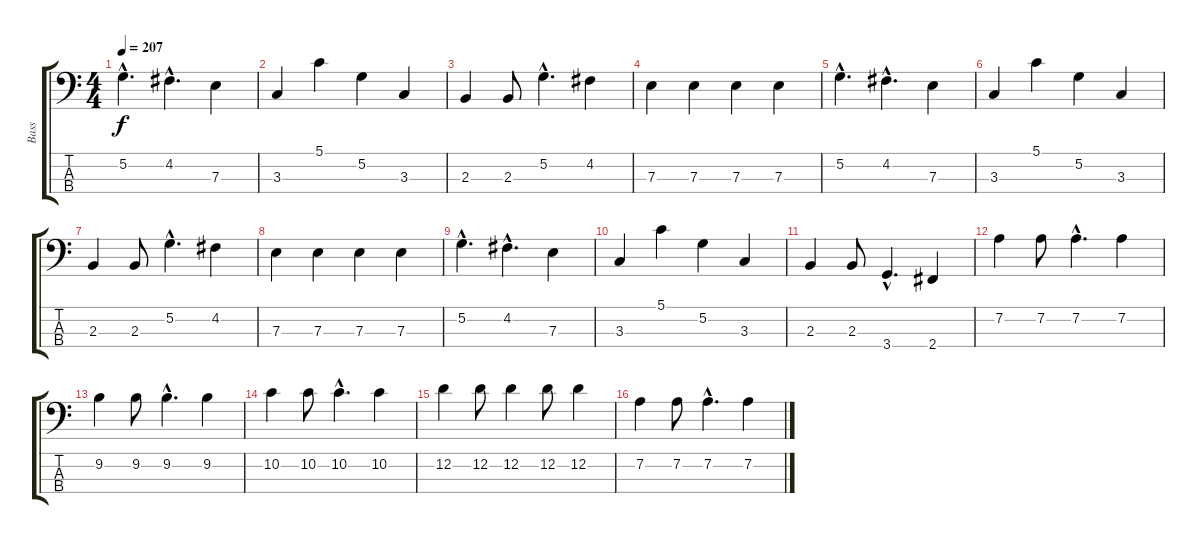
\track ("Bass" "Bass") {instrument acousticbass}
\staff {score tabs}
\tuning (G2 D2 A1 E1) {hide}
\ts (4 4)
\tempo 207
\clef f4
\ks c
5.2{hac}.4{d dy f} 4.2{hac}.4{d} 7.3.4 |
3.3.4 5.1.4 5.2.4 3.3.4 |
2.3.4 2.3.8 5.2{hac}.4{d} 4.2.4 |
7.3.4 7.3.4 7.3.4 7.3.4 |
5.2{hac}.4{d} 4.2{hac}.4{d} 7.3.4 |
3.3.4 5.1.4 5.2.4 3.3.4 |
2.3.4 2.3.8 5.2{hac}.4{d} 4.2.4 |
7.3.4 7.3.4 7.3.4 7.3.4 |
5.2{hac}.4{d} 4.2{hac}.4{d} 7.3.4 |
3.3.4 5.1.4 5.2.4 3.3.4 |
2.3.4 2.3.8 3.4{hac}.4{d} 2.4.4 |
7.2.4 7.2.8 7.2{hac}.4{d} 7.2.4 |
9.2.4 9.2.8 9.2{hac}.4{d} 9.2.4 |
10.2.4 10.2.8 10.2{hac}.4{d} 10.2.4 |
12.2.4 12.2.8 12.2.4 12.2.8 12.2.4 |
7.2.4 7.2.8 7.2{hac}.4{d} 7.2.4
